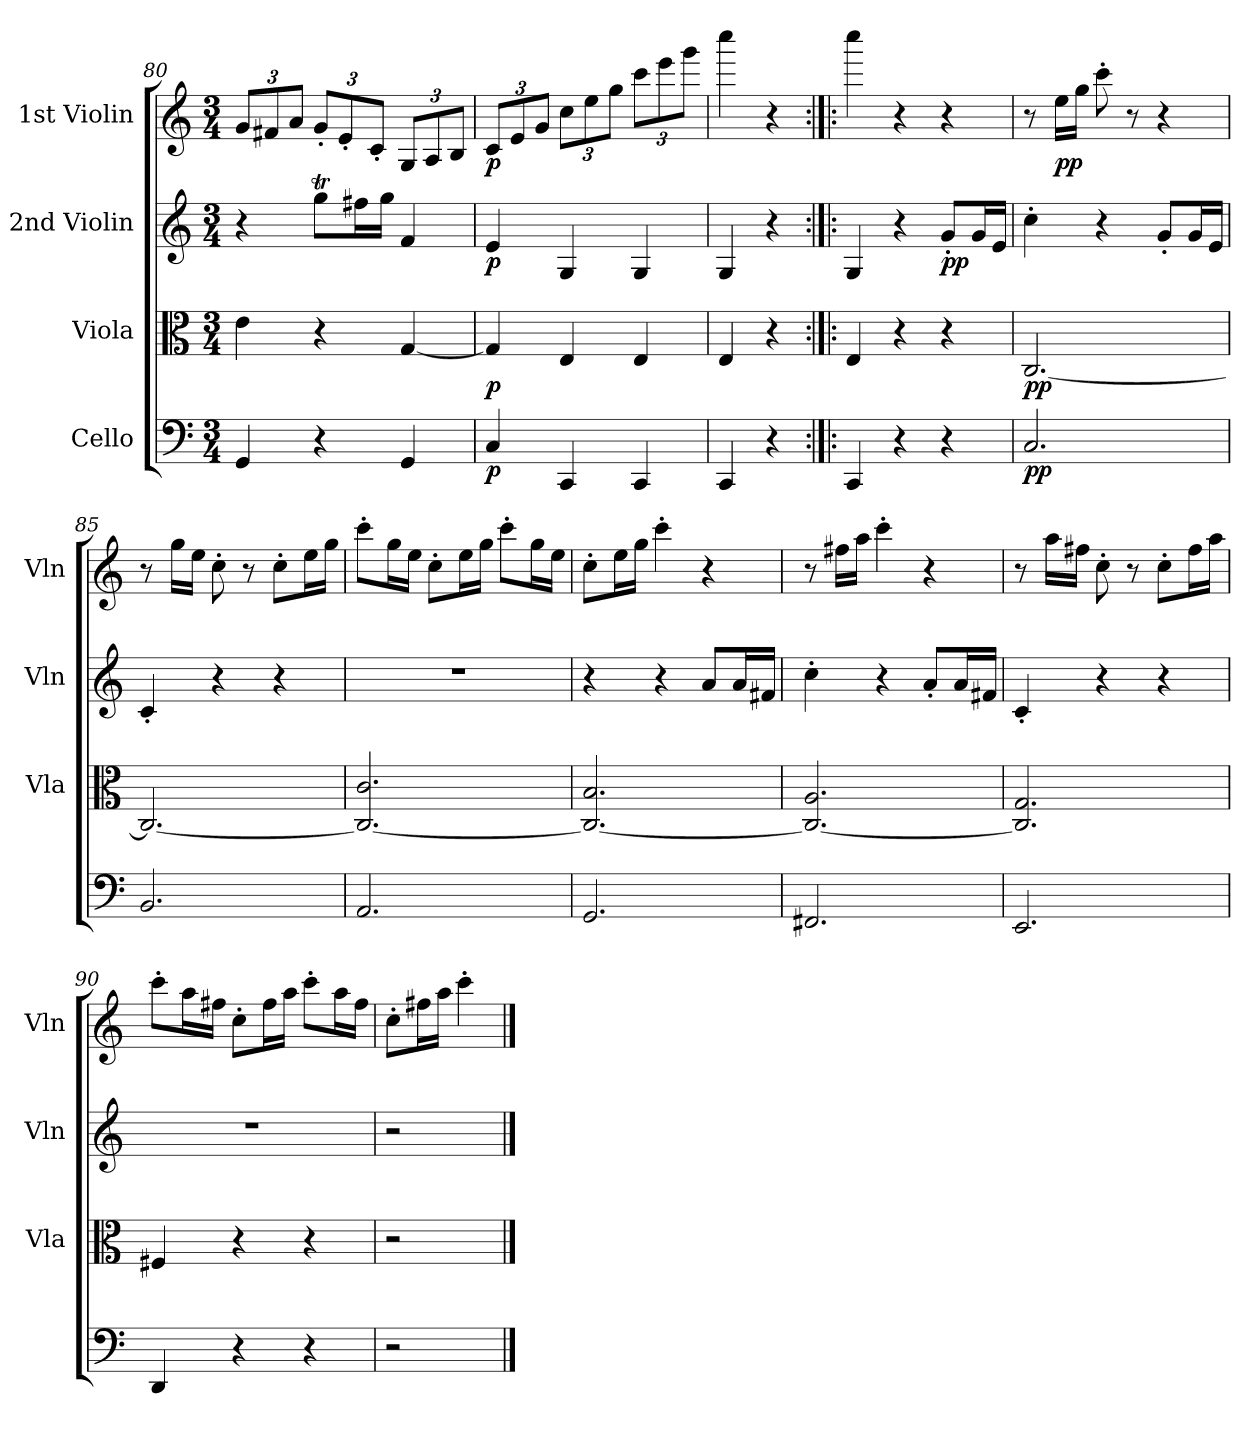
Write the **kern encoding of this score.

**kern	**dynam	**kern	**dynam	**kern	**dynam	**kern	**dynam
*part4	*part4	*part3	*part3	*part2	*part2	*part1	*part1
*staff4	*staff4	*staff3	*staff3	*staff2	*staff2	*staff1	*staff1
*I"Cello	*	*I"Viola	*	*I"2nd Violin	*	*I"1st Violin	*
*	*	*I'Vla	*	*I'Vln	*	*I'Vln	*
*clefF4	*	*clefC3	*	*clefG2	*	*clefG2	*
*k[]	*	*k[]	*	*k[]	*	*k[]	*
*C:	*	*C:	*	*C:	*	*C:	*
*M3/4	*	*M3/4	*	*M3/4	*	*M3/4	*
*	*	*	*	*	*	*Xbrackettup	*
=80	=80	=80	=80	=80	=80	=80	=80
4GG/	.	4e\	.	4r	.	12g/L	.
.	.	.	.	.	.	12f#X/	.
.	.	.	.	.	.	12a/J	.
4r	.	4r	.	8ggT\L	.	12g'/L	.
.	.	.	.	.	.	12e'/	.
.	.	.	.	16ff#X\L	.	.	.
.	.	.	.	.	.	12c'/J	.
.	.	.	.	16gg\JJ	.	.	.
4GG/	.	[4G/	.	4f/	.	12G/L	.
.	.	.	.	.	.	12A/	.
.	.	.	.	.	.	12B/J	.
!!LO:PB:g=z
=81	=81	=81	=81	=81	=81	=81	=81
!	!LO:DY:b	!	!LO:DY:b	!	!LO:DY:b	!	!LO:DY:b
4C/	p	4G/]	p	4e/	p	12c/L	p
.	.	.	.	.	.	12e/	.
.	.	.	.	.	.	12g/J	.
4CC/	.	4E/	.	4G/	.	12cc\L	.
.	.	.	.	.	.	12ee\	.
.	.	.	.	.	.	12gg\J	.
4CC/	.	4E/	.	4G/	.	12ccc\L	.
.	.	.	.	.	.	12eee\	.
.	.	.	.	.	.	12ggg\J	.
!!LO:PB:g=z
=82	=82	=82	=82	=82	=82	=82	=82
4CC/	.	4E/	.	4G/	.	4cccc\	.
4r	.	4r	.	4r	.	4r	.
=83:|!|:	=83:|!|:	=83:|!|:	=83:|!|:	=83:|!|:	=83:|!|:	=83:|!|:	=83:|!|:
4CC/	.	4E/	.	4G/	.	4cccc\	.
4r	.	4r	.	4r	.	4r	.
!	!	!	!	!	!LO:DY:b	!	!
4r	.	4r	.	8g'/L	pp	4r	.
.	.	.	.	16g/L	.	.	.
.	.	.	.	16e/JJ	.	.	.
=84	=84	=84	=84	=84	=84	=84	=84
!	!LO:DY:b	!	!LO:DY:b	!	!	!	!
2.C/	pp	[2.C/	pp	4cc'\	.	8r	.
!	!	!	!	!	!	!	!LO:DY:b
.	.	.	.	.	.	16ee\LL	pp
.	.	.	.	.	.	16gg\JJ	.
.	.	.	.	4r	.	8ccc'\	.
.	.	.	.	.	.	8r	.
.	.	.	.	8g'/L	.	4r	.
.	.	.	.	16g/L	.	.	.
.	.	.	.	16e/JJ	.	.	.
=85	=85	=85	=85	=85	=85	=85	=85
2.BB/	.	2.C/_	.	4c'/	.	8r	.
.	.	.	.	.	.	16gg\LL	.
.	.	.	.	.	.	16ee\JJ	.
.	.	.	.	4r	.	8cc'\	.
.	.	.	.	.	.	8r	.
.	.	.	.	4r	.	8cc'\L	.
.	.	.	.	.	.	16ee\L	.
.	.	.	.	.	.	16gg\JJ	.
=86	=86	=86	=86	=86	=86	=86	=86
2.AA/	.	2.C/_ 2.c/	.	2.r	.	8ccc'\L	.
.	.	.	.	.	.	16gg\L	.
.	.	.	.	.	.	16ee\JJ	.
.	.	.	.	.	.	8cc'\L	.
.	.	.	.	.	.	16ee\L	.
.	.	.	.	.	.	16gg\JJ	.
.	.	.	.	.	.	8ccc'\L	.
.	.	.	.	.	.	16gg\L	.
.	.	.	.	.	.	16ee\JJ	.
!!LO:LB:g=z
=87	=87	=87	=87	=87	=87	=87	=87
2.GG/	.	2.C/_ 2.B/	.	4r	.	8cc'\L	.
.	.	.	.	.	.	16ee\L	.
.	.	.	.	.	.	16gg\JJ	.
.	.	.	.	4r	.	4ccc'\	.
.	.	.	.	8a/L	.	4r	.
.	.	.	.	16a/L	.	.	.
.	.	.	.	16f#X/JJ	.	.	.
=88	=88	=88	=88	=88	=88	=88	=88
2.FF#X/	.	2.C/_ 2.A/	.	4cc'\	.	8r	.
.	.	.	.	.	.	16ff#X\LL	.
.	.	.	.	.	.	16aa\JJ	.
.	.	.	.	4r	.	4ccc'\	.
.	.	.	.	8a'/L	.	4r	.
.	.	.	.	16a/L	.	.	.
.	.	.	.	16f#X/JJ	.	.	.
=89	=89	=89	=89	=89	=89	=89	=89
2.EE/	.	2.C/] 2.G/	.	4c'/	.	8r	.
.	.	.	.	.	.	16aa\LL	.
.	.	.	.	.	.	16ff#X\JJ	.
.	.	.	.	4r	.	8cc'\	.
.	.	.	.	.	.	8r	.
.	.	.	.	4r	.	8cc'\L	.
.	.	.	.	.	.	16ff#\L	.
.	.	.	.	.	.	16aa\JJ	.
=90	=90	=90	=90	=90	=90	=90	=90
4DD/	.	4F#X/	.	2.r	.	8ccc'\L	.
.	.	.	.	.	.	16aa\L	.
.	.	.	.	.	.	16ff#X\JJ	.
4r	.	4r	.	.	.	8cc'\L	.
.	.	.	.	.	.	16ff#\L	.
.	.	.	.	.	.	16aa\JJ	.
4r	.	4r	.	.	.	8ccc'\L	.
.	.	.	.	.	.	16aa\L	.
.	.	.	.	.	.	16ff#\JJ	.
!!LO:PB:g=z
=91	=91	=91	=91	=91	=91	=91	=91
2r	.	2r	.	2r	.	8cc'\L	.
.	.	.	.	.	.	16ff#X\L	.
.	.	.	.	.	.	16aa\JJ	.
.	.	.	.	.	.	4ccc'\	.
==	==	==	==	==	==	==	==
*-	*-	*-	*-	*-	*-	*-	*-
